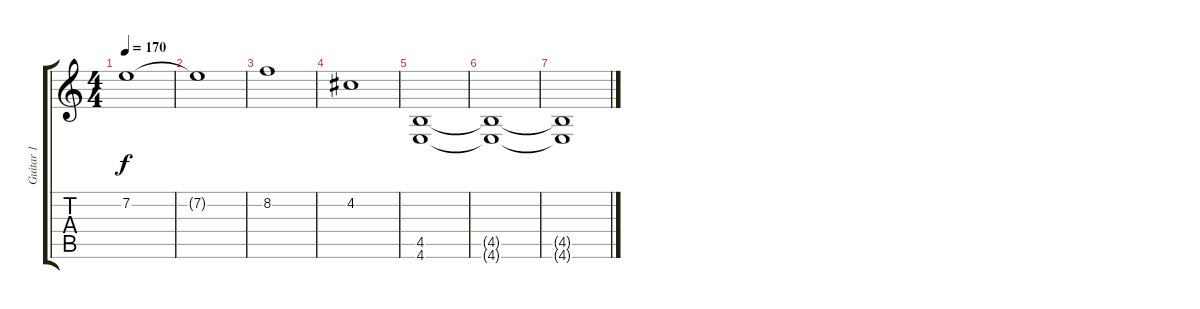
\track ("Guitar 1" "Guitar 1") {instrument overdrivenguitar}
\staff {score tabs}
\tuning (D4 A3 F3 C3 G2 C2) {hide}
\ts (4 4)
\tempo 170
\clef g2
\ks c
7.2.1{dy f} |
7.2{t}.1 |
8.2.1 |
4.2.1 |
(4.5 4.6).1 |
(4.5{t} 4.6{t}).1 |
(4.5{t} 4.6{t}).1
